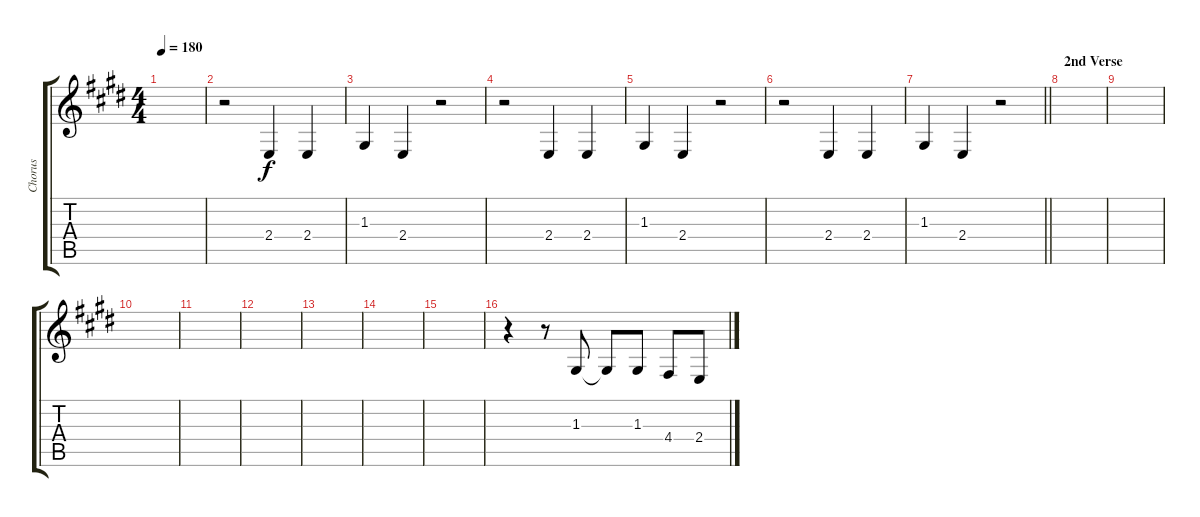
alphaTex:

\track ("Chorus" "Chorus") {instrument altosax}
\staff {score tabs}
\tuning (E4 B3 G3 D3 A2 E2) {hide}
\ts (4 4)
\tempo 180
\clef g2
\ks e
|
r.2 2.4.4 2.4.4 |
1.3.4 2.4.4 r.2 |
r.2 2.4.4 2.4.4 |
1.3.4 2.4.4 r.2 |
r.2 2.4.4 2.4.4 |
\barLineRight lightlight
1.3.4 2.4.4 r.2 |
\section ("" "2nd Verse")
|
|
|
|
|
|
|
|
r.4 r.8 1.3.8 1.3{t}.8 1.3.8 4.4.8 2.4.8
